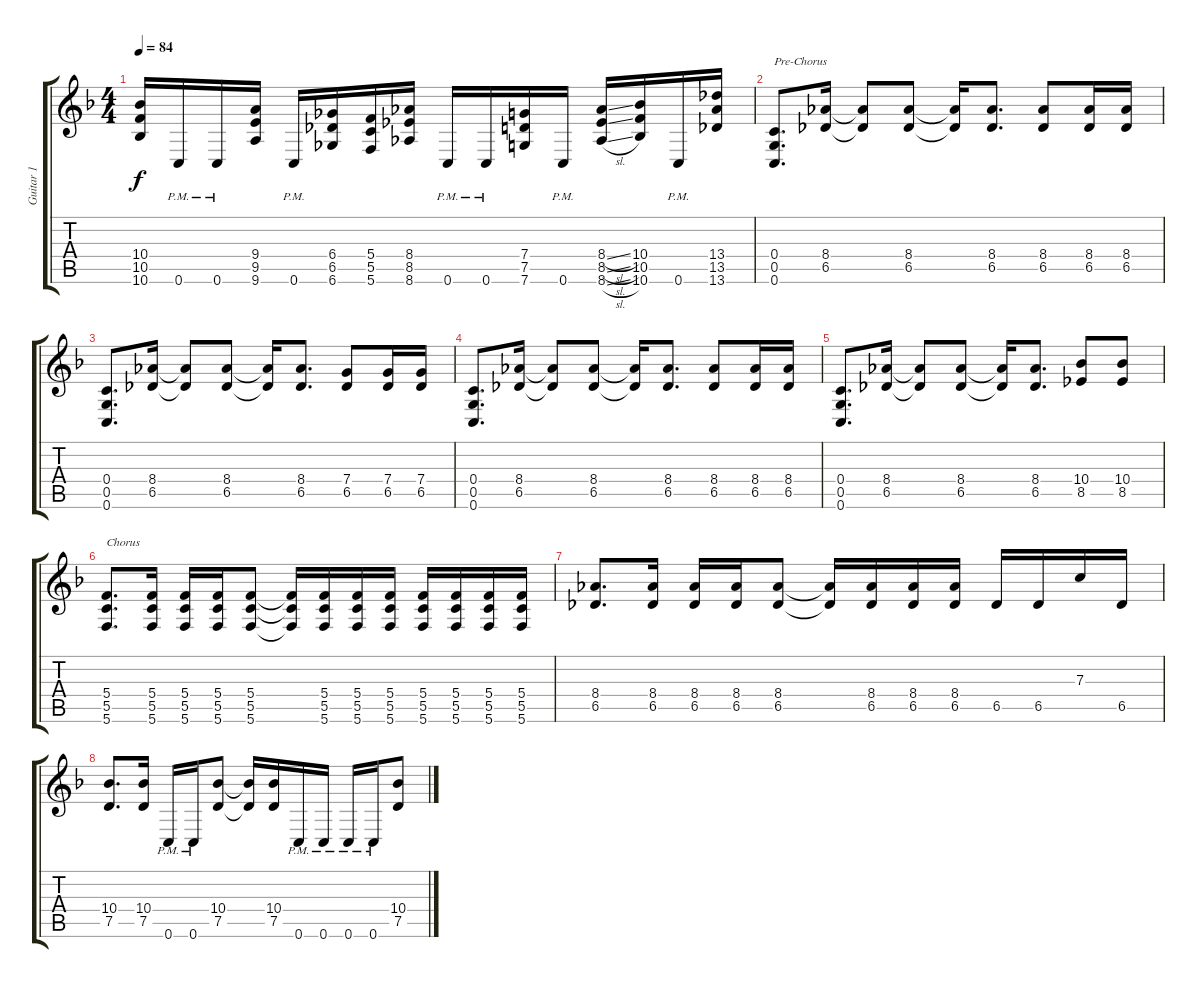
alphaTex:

\track ("Guitar 1" "Guitar 1") {instrument distortionguitar}
\staff {score tabs}
\tuning (D4 A3 F3 C3 G2 C2) {hide}
\ts (4 4)
\tempo 84
\clef g2
\ks f
(10.4 10.5 10.6).16{dy f} 0.6{pm}.16 0.6{pm}.16 (9.4 9.5 9.6).16 0.6{pm}.16 (6.4 6.5 6.6).16 (5.4 5.5 5.6).16 (8.4 8.5 8.6).16 0.6{pm}.16 0.6{pm}.16 (7.4 7.5 7.6).16 0.6{pm}.16 (8.4{sl} 8.5{sl} 8.6{sl}).16 (10.4 10.5 10.6).16 0.6{pm}.16 (13.4 13.5 13.6).16 |
(0.4 0.5 0.6).8{d txt "Pre-Chorus"} (8.4 6.5).16 (8.4{t} 6.5{t}).8 (8.4 6.5).8 (8.4{t} 6.5{t}).16 (8.4 6.5).8{d} (8.4 6.5).8 (8.4 6.5).16 (8.4 6.5).16 |
(0.4 0.5 0.6).8{d} (8.4 6.5).16 (8.4{t} 6.5{t}).8 (8.4 6.5).8 (8.4{t} 6.5{t}).16 (8.4 6.5).8{d} (7.4 6.5).8 (7.4 6.5).16 (7.4 6.5).16 |
(0.4 0.5 0.6).8{d} (8.4 6.5).16 (8.4{t} 6.5{t}).8 (8.4 6.5).8 (8.4{t} 6.5{t}).16 (8.4 6.5).8{d} (8.4 6.5).8 (8.4 6.5).16 (8.4 6.5).16 |
(0.4 0.5 0.6).8{d} (8.4 6.5).16 (8.4{t} 6.5{t}).8 (8.4 6.5).8 (8.4{t} 6.5{t}).16 (8.4 6.5).8{d} (10.4 8.5).8 (10.4 8.5).8 |
(5.4 5.5 5.6).8{d txt "Chorus"} (5.4 5.5 5.6).16 (5.4 5.5 5.6).16 (5.4 5.5 5.6).16 (5.4 5.5 5.6).8 (5.4{t} 5.5{t} 5.6{t}).16 (5.4 5.5 5.6).16 (5.4 5.5 5.6).16 (5.4 5.5 5.6).16 (5.4 5.5 5.6).16 (5.4 5.5 5.6).16 (5.4 5.5 5.6).16 (5.4 5.5 5.6).16 |
(8.4 6.5).8{d} (8.4 6.5).16 (8.4 6.5).16 (8.4 6.5).16 (8.4 6.5).8 (8.4{t} 6.5{t}).16 (8.4 6.5).16 (8.4 6.5).16 (8.4 6.5).16 6.5.16 6.5.16 7.3.16 6.5.16 |
(10.4 7.5).8{d} (10.4 7.5).16 0.6{pm}.16 0.6{pm}.16 (10.4 7.5).8 (10.4{t} 7.5{t}).16 (10.4 7.5).16 0.6{pm}.16 0.6{pm}.16 0.6{pm}.16 0.6{pm}.16 (10.4 7.5).8
